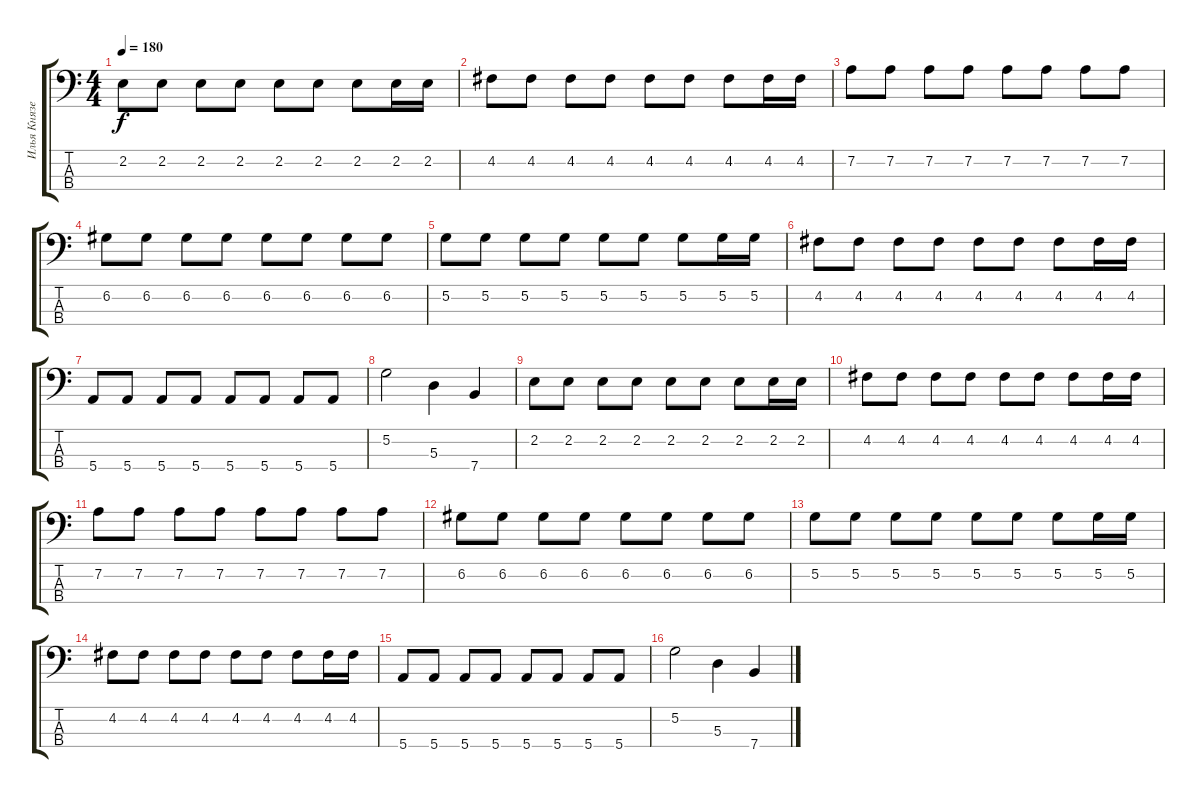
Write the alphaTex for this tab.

\track ("Илья Князев" "Илья Князе") {instrument electricbasspick}
\staff {score tabs}
\tuning (G2 D2 A1 E1) {hide}
\ts (4 4)
\tempo 180
\clef f4
\ks c
2.2.8{dy f} 2.2.8 2.2.8 2.2.8 2.2.8 2.2.8 2.2.8 2.2.16 2.2.16 |
4.2.8 4.2.8 4.2.8 4.2.8 4.2.8 4.2.8 4.2.8 4.2.16 4.2.16 |
7.2.8 7.2.8 7.2.8 7.2.8 7.2.8 7.2.8 7.2.8 7.2.8 |
6.2.8 6.2.8 6.2.8 6.2.8 6.2.8 6.2.8 6.2.8 6.2.8 |
5.2.8 5.2.8 5.2.8 5.2.8 5.2.8 5.2.8 5.2.8 5.2.16 5.2.16 |
4.2.8 4.2.8 4.2.8 4.2.8 4.2.8 4.2.8 4.2.8 4.2.16 4.2.16 |
5.4.8 5.4.8 5.4.8 5.4.8 5.4.8 5.4.8 5.4.8 5.4.8 |
5.2.2 5.3.4 7.4.4 |
2.2.8 2.2.8 2.2.8 2.2.8 2.2.8 2.2.8 2.2.8 2.2.16 2.2.16 |
4.2.8 4.2.8 4.2.8 4.2.8 4.2.8 4.2.8 4.2.8 4.2.16 4.2.16 |
7.2.8 7.2.8 7.2.8 7.2.8 7.2.8 7.2.8 7.2.8 7.2.8 |
6.2.8 6.2.8 6.2.8 6.2.8 6.2.8 6.2.8 6.2.8 6.2.8 |
5.2.8 5.2.8 5.2.8 5.2.8 5.2.8 5.2.8 5.2.8 5.2.16 5.2.16 |
4.2.8 4.2.8 4.2.8 4.2.8 4.2.8 4.2.8 4.2.8 4.2.16 4.2.16 |
5.4.8 5.4.8 5.4.8 5.4.8 5.4.8 5.4.8 5.4.8 5.4.8 |
5.2.2 5.3.4 7.4.4
